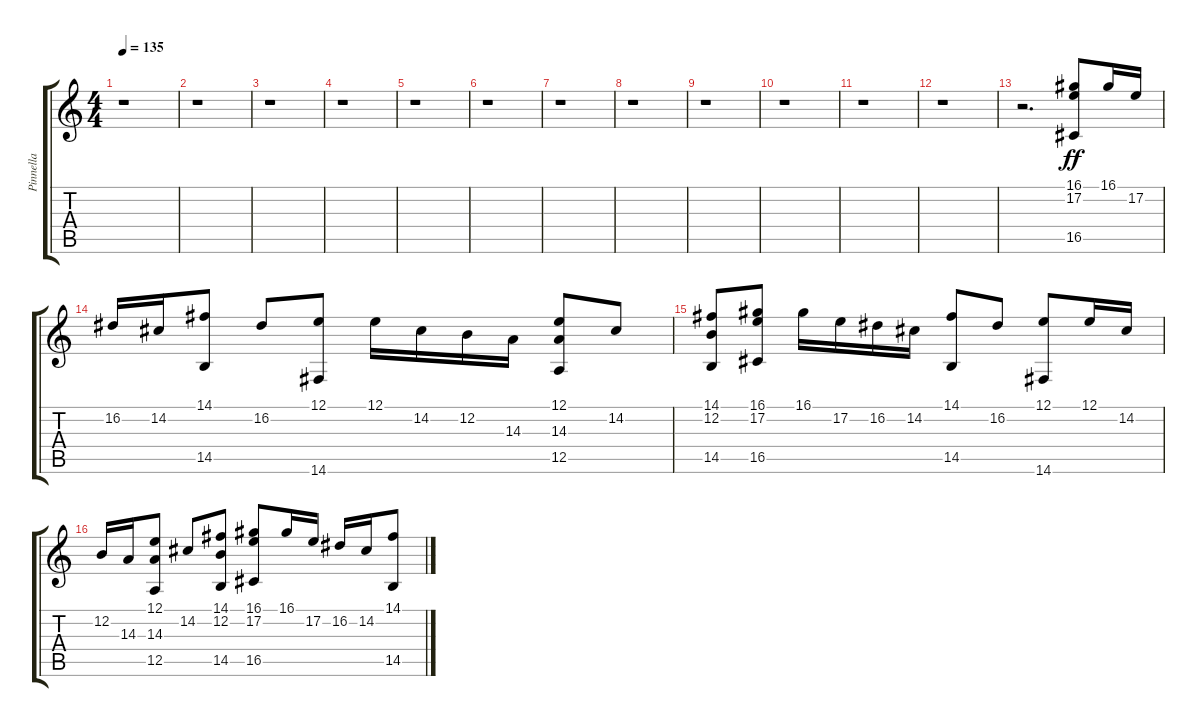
\track ("Pinnella" "Pinnella") {instrument brightacousticpiano}
\staff {score tabs}
\tuning (E4 B3 G3 D3 A2 E2) {hide}
\ts (4 4)
\tempo 135
\clef g2
\ks c
r.1{dy ff} |
r.1 |
r.1 |
r.1 |
r.1 |
r.1 |
r.1 |
r.1 |
r.1 |
r.1 |
r.1 |
r.1 |
r.2{d} (16.1 17.2 16.5).8 16.1.16 17.2.16 |
16.2.16 14.2.16 (14.1 14.5).8 16.2.8 (12.1 14.6).8 12.1.16 14.2.16 12.2.16 14.3.16 (12.1 14.3 12.5).8 14.2.8 |
(14.1 12.2 14.5).8 (16.1 17.2 16.5).8 16.1.16 17.2.16 16.2.16 14.2.16 (14.1 14.5).8 16.2.8 (12.1 14.6).8 12.1.16 14.2.16 |
12.2.16 14.3.16 (12.1 14.3 12.5).8 14.2.8 (14.1 12.2 14.5).8 (16.1 17.2 16.5).8 16.1.16 17.2.16 16.2.16 14.2.16 (14.1 14.5).8
